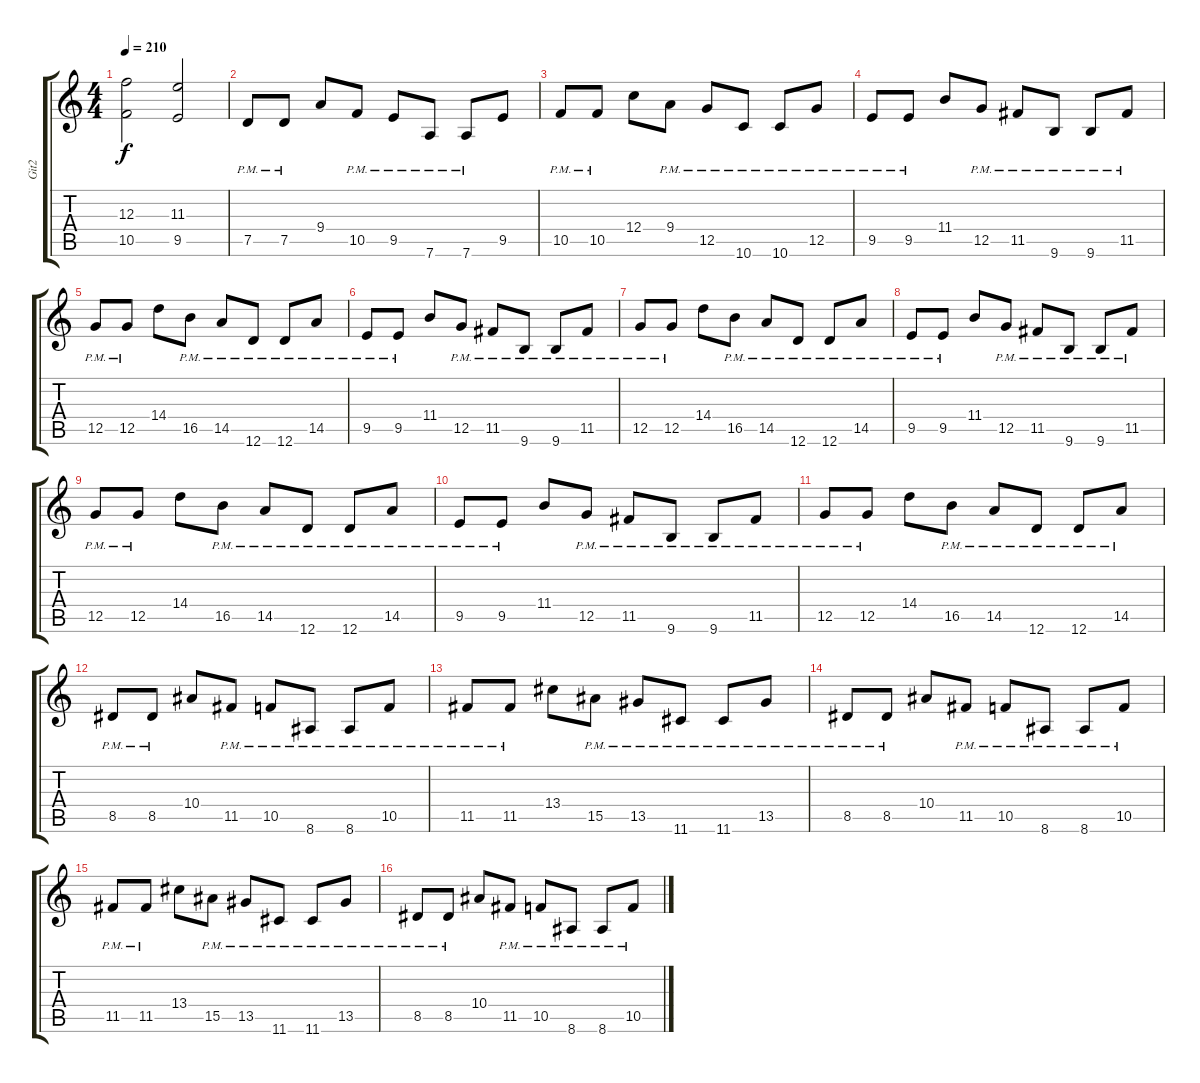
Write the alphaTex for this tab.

\track ("Git2" "Git2") {instrument overdrivenguitar}
\staff {score tabs}
\tuning (D4 A3 F3 C3 G2 D2) {hide}
\ts (4 4)
\tempo 210
\clef g2
\ks c
(12.3 10.5).2{dy f} (11.3 9.5).2 |
7.5{pm}.8 7.5{pm}.8 9.4.8 10.5{pm}.8 9.5{pm}.8 7.6{pm}.8 7.6{pm}.8 9.5.8 |
10.5{pm}.8 10.5{pm}.8 12.4.8 9.4{pm}.8 12.5{pm}.8 10.6{pm}.8 10.6{pm}.8 12.5{pm}.8 |
9.5{pm}.8 9.5{pm}.8 11.4.8 12.5{pm}.8 11.5{pm}.8 9.6{pm}.8 9.6{pm}.8 11.5{pm}.8 |
12.5{pm}.8 12.5{pm}.8 14.4.8 16.5{pm}.8 14.5{pm}.8 12.6{pm}.8 12.6{pm}.8 14.5{pm}.8 |
9.5{pm}.8 9.5{pm}.8 11.4.8 12.5{pm}.8 11.5{pm}.8 9.6{pm}.8 9.6{pm}.8 11.5{pm}.8 |
12.5{pm}.8 12.5{pm}.8 14.4.8 16.5{pm}.8 14.5{pm}.8 12.6{pm}.8 12.6{pm}.8 14.5{pm}.8 |
9.5{pm}.8 9.5{pm}.8 11.4.8 12.5{pm}.8 11.5{pm}.8 9.6{pm}.8 9.6{pm}.8 11.5{pm}.8 |
12.5{pm}.8 12.5{pm}.8 14.4.8 16.5{pm}.8 14.5{pm}.8 12.6{pm}.8 12.6{pm}.8 14.5{pm}.8 |
9.5{pm}.8 9.5{pm}.8 11.4.8 12.5{pm}.8 11.5{pm}.8 9.6{pm}.8 9.6{pm}.8 11.5{pm}.8 |
12.5{pm}.8 12.5{pm}.8 14.4.8 16.5{pm}.8 14.5{pm}.8 12.6{pm}.8 12.6{pm}.8 14.5{pm}.8 |
8.5{pm}.8 8.5{pm}.8 10.4.8 11.5{pm}.8 10.5{pm}.8 8.6{pm}.8 8.6{pm}.8 10.5{pm}.8 |
11.5{pm}.8 11.5{pm}.8 13.4.8 15.5{pm}.8 13.5{pm}.8 11.6{pm}.8 11.6{pm}.8 13.5{pm}.8 |
8.5{pm}.8 8.5{pm}.8 10.4.8 11.5{pm}.8 10.5{pm}.8 8.6{pm}.8 8.6{pm}.8 10.5{pm}.8 |
11.5{pm}.8 11.5{pm}.8 13.4.8 15.5{pm}.8 13.5{pm}.8 11.6{pm}.8 11.6{pm}.8 13.5{pm}.8 |
8.5{pm}.8 8.5{pm}.8 10.4.8 11.5{pm}.8 10.5{pm}.8 8.6{pm}.8 8.6{pm}.8 10.5{pm}.8
